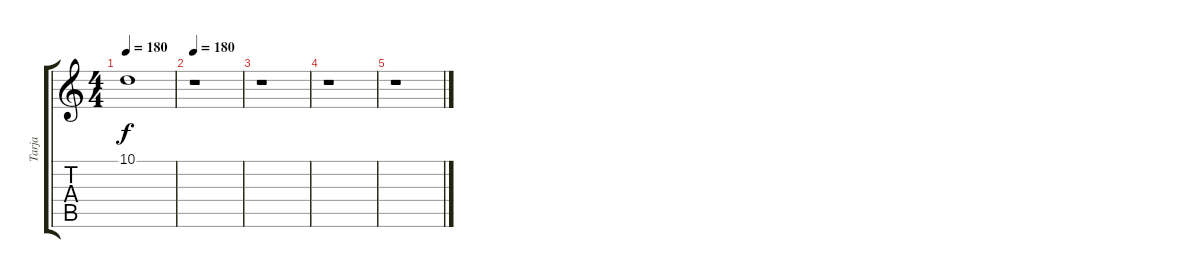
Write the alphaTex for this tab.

\track ("Tarja" "Tarja") {instrument pad2warm}
\staff {score tabs}
\tuning (E4 B3 G3 D3 A2 E2) {hide}
\ts (4 4)
\tempo 180
\clef g2
\ks c
10.1{t}.1{dy f} |
\tempo 180
r.1 |
r.1 |
r.1 |
r.1
